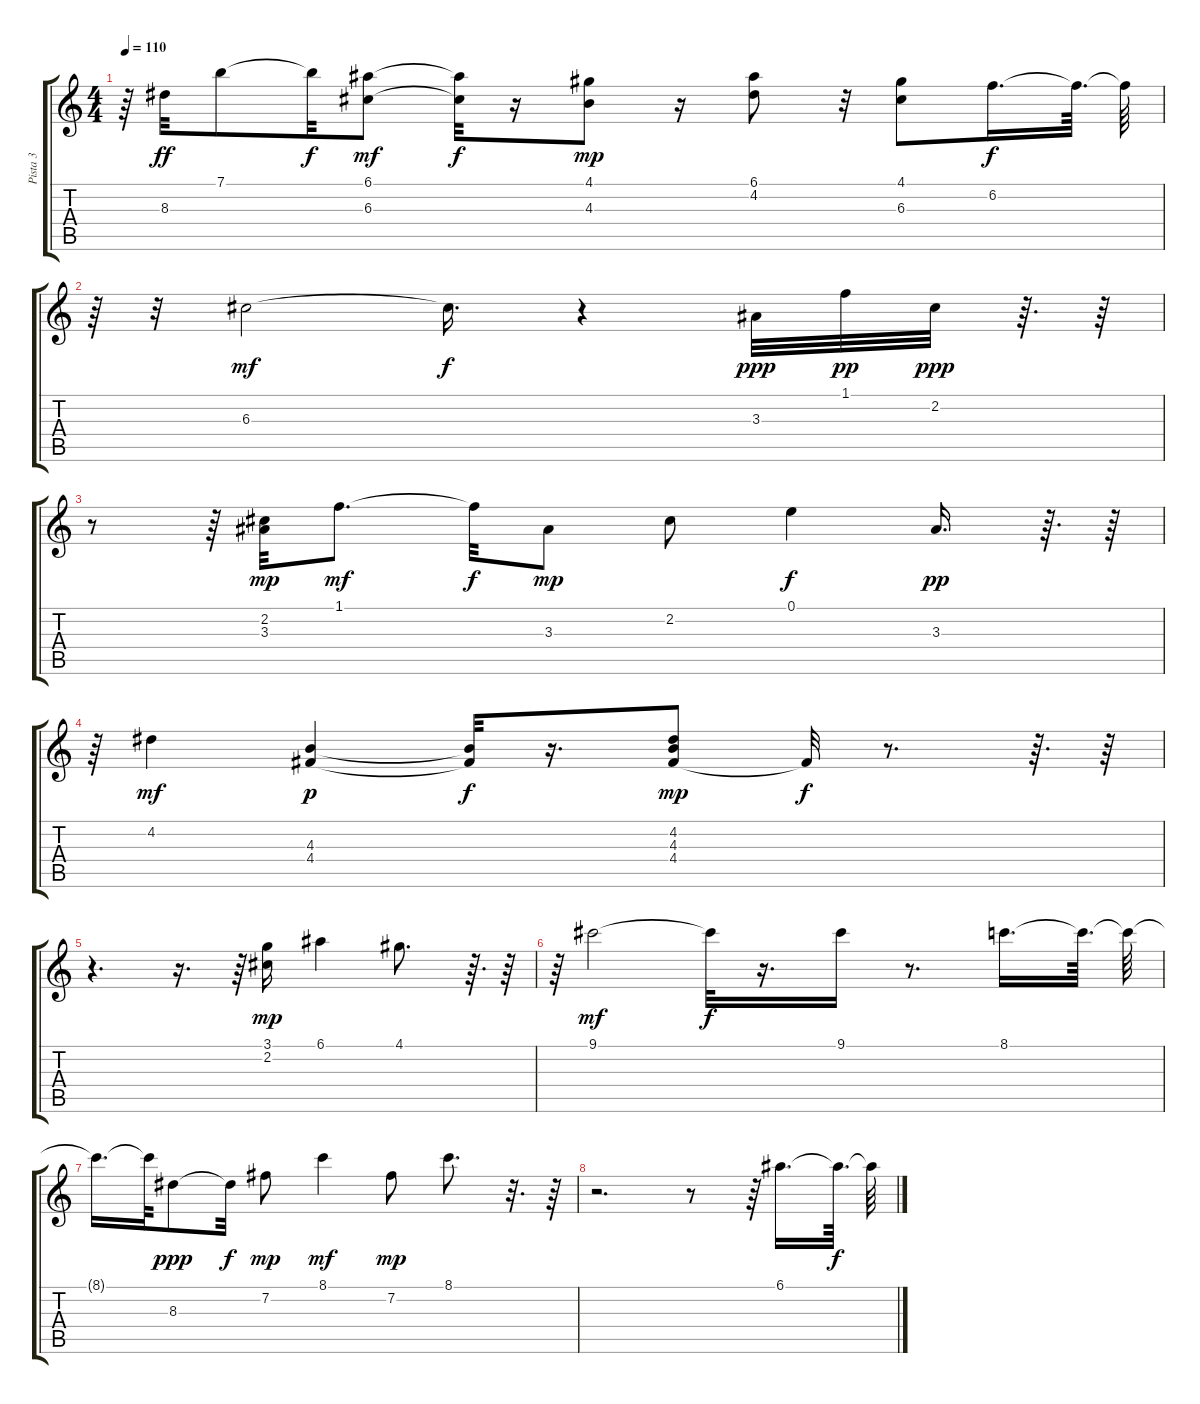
\track ("Pista 3" "Pista 3") {solo instrument acousticguitarnylon}
\staff {score tabs}
\tuning (E4 B3 G3 D3 A2 E2) {hide}
\ts (4 4)
\tempo 110
\clef g2
\ks c
r.64{dy f} 8.3.32{dy ff} 7.1.8 7.1{t}.32{dy f} (6.1 6.3).8{dy mf} (6.1{t} 6.3{t}).32{dy f} r.16 (4.1 4.3).8{dy mp} r.16 (6.1 4.2).8 r.32 (4.1 6.3).8 6.2.16{d dy f} 6.2{t}.64{d} 6.2{t}.64 |
r.64 r.32 6.3.2{dy mf} 6.3{t}.16{d dy f} r.4 3.3.32{dy ppp balance 4} 1.1.32{dy pp} 2.2.32{dy ppp} r.64{d} r.64 |
r.8 r.64 (2.2 3.3).32{dy mp} 1.1.8{d dy mf} 1.1{t}.32{dy f} 3.3.8{dy mp} 2.2.8 0.1.4{dy f} 3.3.16{d dy pp} r.64{d} r.64 |
r.64 4.2.4{dy mf} (4.3 4.4).4{dy p} (4.3{t} 4.4{t}).32{dy f} r.16{d} (4.2 4.3 4.4).8{dy mp} 4.4{t}.32{dy f} r.8{d} r.64{d} r.64 |
r.4{d} r.16{d} r.64 (3.1 2.2).16{dy mp} 6.1.4 4.1.8{d} r.64{d} r.64 |
r.64 9.1.2{dy mf} 9.1{t}.32{dy f} r.16{d} 9.1.16 r.8{d} 8.1.16{d} 8.1{t}.64{d} 8.1{t}.64 |
8.1{t}.16{d} 8.1{t}.64 8.3.8{dy ppp} 8.3{t}.32{dy f} 7.2.8{dy mp} 8.1.4{dy mf} 7.2.8{dy mp} 8.1.8{d} r.32{d} r.64 |
r.2{d} r.8 r.64 6.1.16{d} 6.1{t}.64{d dy f} 6.1{t}.64
